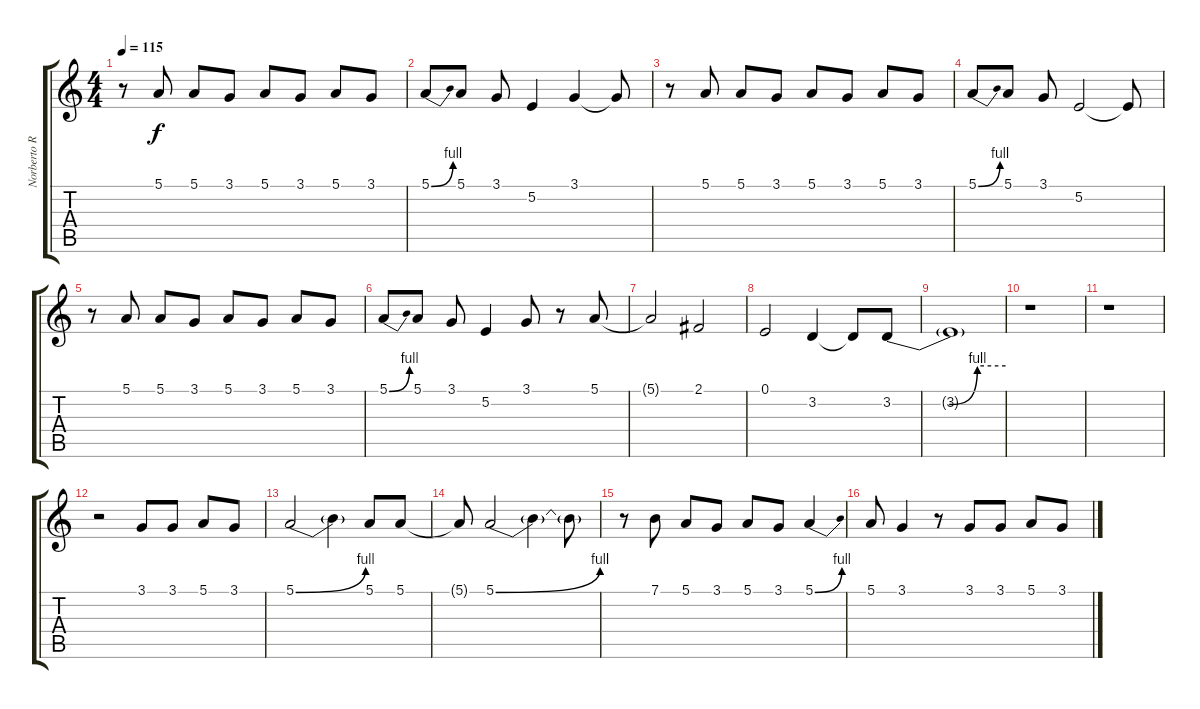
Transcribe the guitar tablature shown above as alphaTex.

\track ("Norberto Rodriguez" "Norberto R") {instrument flute}
\staff {score tabs}
\tuning (E4 B3 G3 D3 A2 E2) {hide}
\ts (4 4)
\tempo 115
\clef g2
\ks c
r.8{dy f} 5.1.8 5.1.8 3.1.8 5.1.8 3.1.8 5.1.8 3.1.8 |
5.1{be (bend 0 0 60 4)}.8 5.1.8 3.1.8 5.2.4 3.1.4 3.1{t}.8 |
r.8 5.1.8 5.1.8 3.1.8 5.1.8 3.1.8 5.1.8 3.1.8 |
5.1{be (bend 0 0 60 4)}.8 5.1.8 3.1.8 5.2.2 5.2{t}.8 |
r.8 5.1.8 5.1.8 3.1.8 5.1.8 3.1.8 5.1.8 3.1.8 |
5.1{be (bend 0 0 60 4)}.8 5.1.8 3.1.8 5.2.4 3.1.8 r.8 5.1.8 |
5.1{t}.2 2.1.2 |
0.1.2 3.2.4 3.2{t}.8 3.2{be (custom 0 0 30 0 45 4 60 4)}.8 |
3.2{t}.1 |
r.1 |
r.1 |
r.2 3.1.8 3.1.8 5.1.8 3.1.8 |
5.1{be (bend 0 0 60 4)}.2 5.1{t}.4 5.1.8 5.1.8 |
5.1{t}.8 5.1{be (bend 0 0 60 4)}.2 5.1{t}.4 5.1{t}.8 |
r.8 7.1.8 5.1.8 3.1.8 5.1.8 3.1.8 5.1{be (bend 0 0 60 4)}.4 |
5.1.8 3.1.4 r.8 3.1.8 3.1.8 5.1.8 3.1.8
